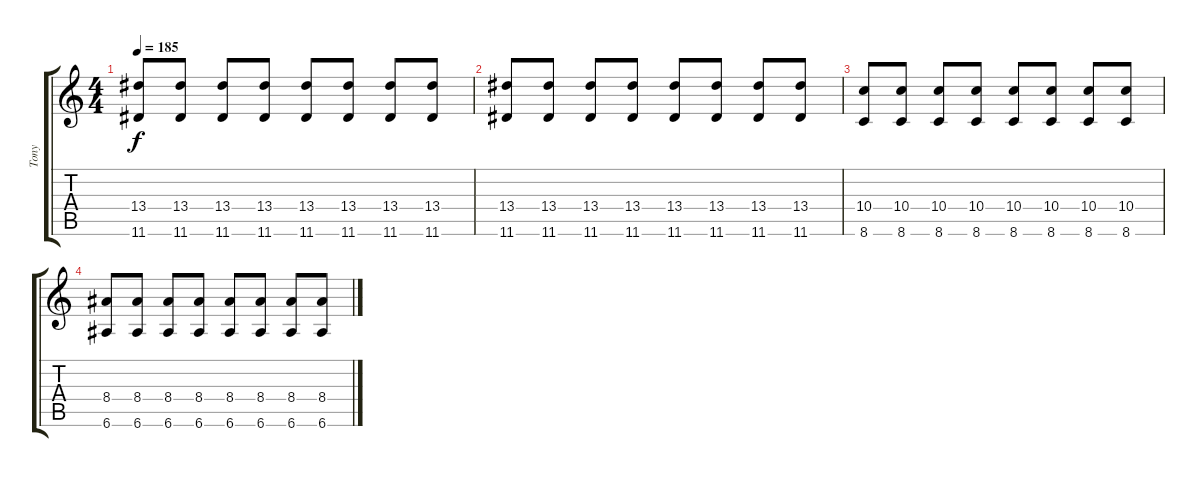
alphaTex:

\track ("Tony" "Tony") {instrument distortionguitar}
\staff {score tabs}
\tuning (E4 B3 G3 D3 A2 E2) {hide}
\ts (4 4)
\tempo 185
\clef g2
\ks c
(13.4 11.6).8{dy f} (13.4 11.6).8 (13.4 11.6).8 (13.4 11.6).8 (13.4 11.6).8 (13.4 11.6).8 (13.4 11.6).8 (13.4 11.6).8 |
(13.4 11.6).8 (13.4 11.6).8 (13.4 11.6).8 (13.4 11.6).8 (13.4 11.6).8 (13.4 11.6).8 (13.4 11.6).8 (13.4 11.6).8 |
(10.4 8.6).8 (10.4 8.6).8 (10.4 8.6).8 (10.4 8.6).8 (10.4 8.6).8 (10.4 8.6).8 (10.4 8.6).8 (10.4 8.6).8 |
(8.4 6.6).8 (8.4 6.6).8 (8.4 6.6).8 (8.4 6.6).8 (8.4 6.6).8 (8.4 6.6).8 (8.4 6.6).8 (8.4 6.6).8
